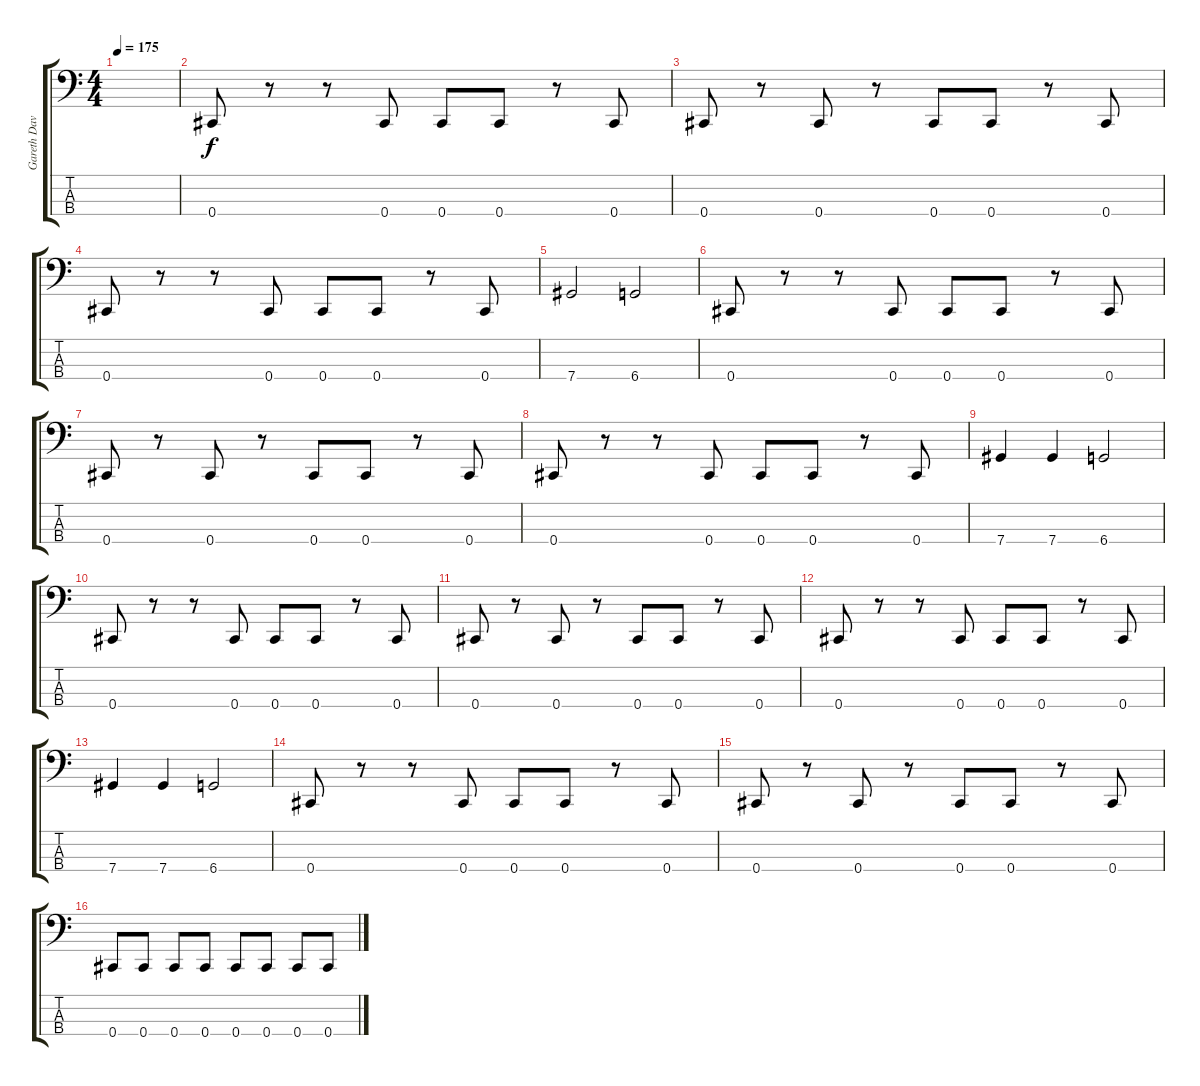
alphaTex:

\track ("Gareth Davies" "Gareth Dav") {instrument electricbasspick}
\staff {score tabs}
\tuning (Gb2 Db2 Ab1 Db1) {hide}
\ts (4 4)
\tempo 175
\clef f4
\ks c
|
0.4.8 r.8 r.8 0.4.8 0.4.8 0.4.8 r.8 0.4.8 |
0.4.8 r.8 0.4.8 r.8 0.4.8 0.4.8 r.8 0.4.8 |
0.4.8 r.8 r.8 0.4.8 0.4.8 0.4.8 r.8 0.4.8 |
7.4.2 6.4.2 |
0.4.8 r.8 r.8 0.4.8 0.4.8 0.4.8 r.8 0.4.8 |
0.4.8 r.8 0.4.8 r.8 0.4.8 0.4.8 r.8 0.4.8 |
0.4.8 r.8 r.8 0.4.8 0.4.8 0.4.8 r.8 0.4.8 |
7.4.4 7.4.4 6.4.2 |
0.4.8 r.8 r.8 0.4.8 0.4.8 0.4.8 r.8 0.4.8 |
0.4.8 r.8 0.4.8 r.8 0.4.8 0.4.8 r.8 0.4.8 |
0.4.8 r.8 r.8 0.4.8 0.4.8 0.4.8 r.8 0.4.8 |
7.4.4 7.4.4 6.4.2 |
0.4.8 r.8 r.8 0.4.8 0.4.8 0.4.8 r.8 0.4.8 |
0.4.8 r.8 0.4.8 r.8 0.4.8 0.4.8 r.8 0.4.8 |
0.4.8 0.4.8 0.4.8 0.4.8 0.4.8 0.4.8 0.4.8 0.4.8
